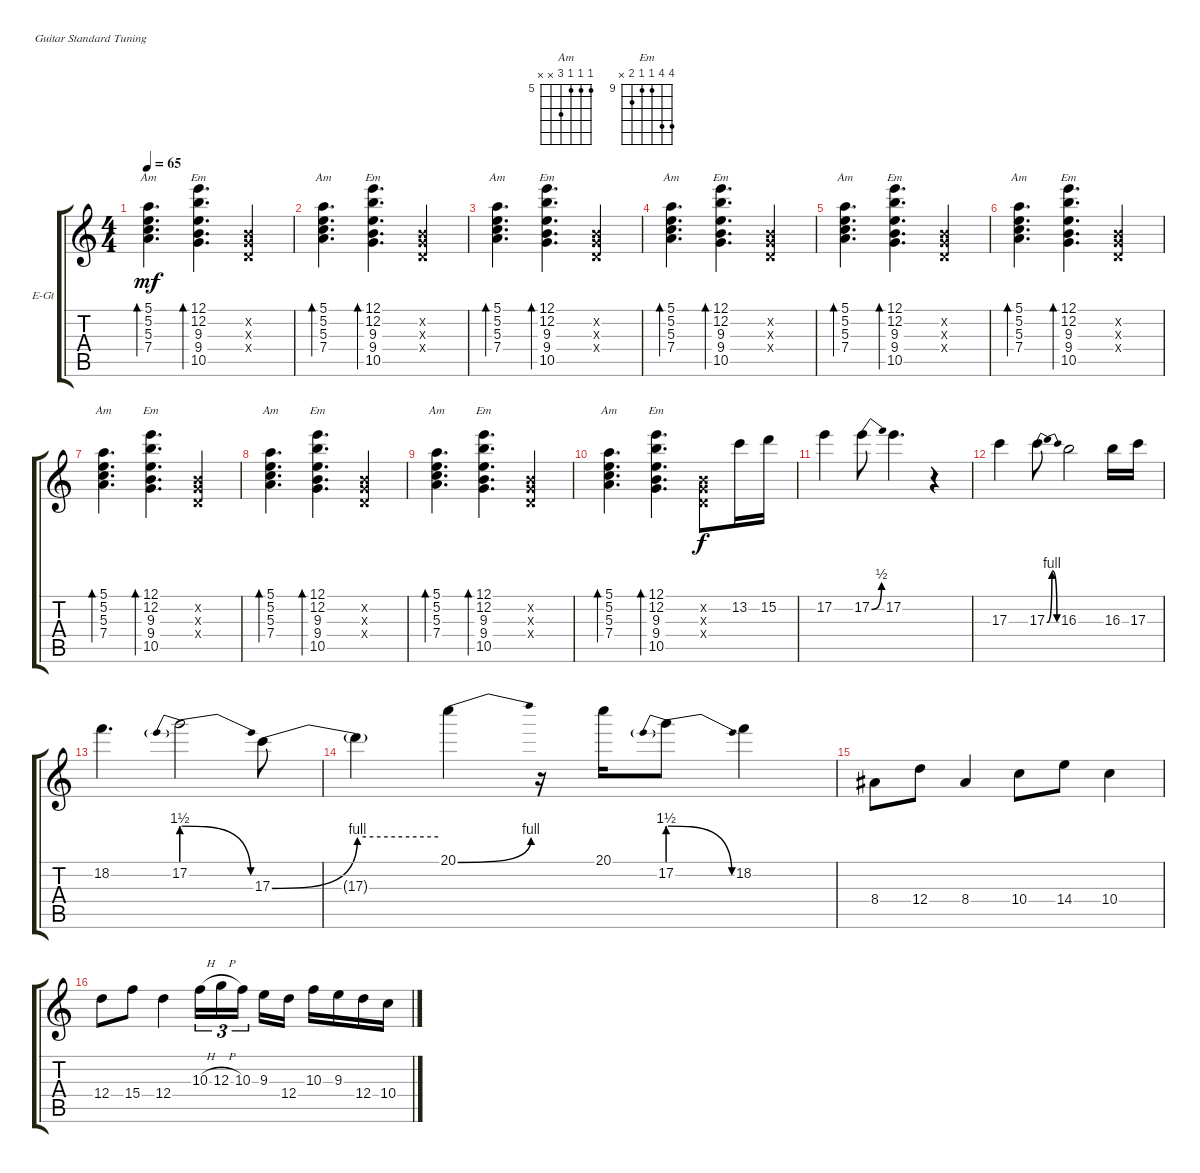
\bracketExtendMode groupsimilarinstruments
\firstSystemTrackNameOrientation horizontal
\otherSystemsTrackNameOrientation horizontal
\track ("Guitar 2" "E-Gt") {instrument overdrivenguitar}
\staff {score tabs}
\tuning (E4 B3 G3 D3 A2 E2)
\chord ("Am" 5 5 5 7 x x) {firstfret 5}
\chord ("Em" 12 12 9 9 10 x) {firstfret 9}
\ts (4 4)
\tempo 65
\clef g2
\ks c
(5.1 5.2 5.3 7.4).4{d bd 60 ch "Am" dy mf} (12.1 12.2 9.3 9.4 10.5).4{d bd 60 ch "Em"} (0.2{x} 0.3{x} 0.4{x}).4 |
(5.1 5.2 5.3 7.4).4{d bd 60 ch "Am"} (12.1 12.2 9.3 9.4 10.5).4{d bd 60 ch "Em"} (0.2{x} 0.3{x} 0.4{x}).4 |
(5.1 5.2 5.3 7.4).4{d bd 60 ch "Am"} (12.1 12.2 9.3 9.4 10.5).4{d bd 60 ch "Em"} (0.2{x} 0.3{x} 0.4{x}).4 |
(5.1 5.2 5.3 7.4).4{d bd 60 ch "Am"} (12.1 12.2 9.3 9.4 10.5).4{d bd 60 ch "Em"} (0.2{x} 0.3{x} 0.4{x}).4 |
(5.1 5.2 5.3 7.4).4{d bd 60 ch "Am"} (12.1 12.2 9.3 9.4 10.5).4{d bd 60 ch "Em"} (0.2{x} 0.3{x} 0.4{x}).4 |
(5.1 5.2 5.3 7.4).4{d bd 60 ch "Am"} (12.1 12.2 9.3 9.4 10.5).4{d bd 60 ch "Em"} (0.2{x} 0.3{x} 0.4{x}).4 |
(5.1 5.2 5.3 7.4).4{d bd 60 ch "Am"} (12.1 12.2 9.3 9.4 10.5).4{d bd 60 ch "Em"} (0.2{x} 0.3{x} 0.4{x}).4 |
(5.1 5.2 5.3 7.4).4{d bd 60 ch "Am"} (12.1 12.2 9.3 9.4 10.5).4{d bd 60 ch "Em"} (0.2{x} 0.3{x} 0.4{x}).4 |
(5.1 5.2 5.3 7.4).4{d bd 60 ch "Am"} (12.1 12.2 9.3 9.4 10.5).4{d bd 60 ch "Em"} (0.2{x} 0.3{x} 0.4{x}).4 |
(5.1 5.2 5.3 7.4).4{d bd 60 ch "Am"} (12.1 12.2 9.3 9.4 10.5).4{d bd 60 ch "Em"} (0.2{x} 0.3{x} 0.4{x}).8{dy f} 13.2.16 15.2.16 |
17.2.4 17.2{be (bend 0 0 60 2)}.8 17.2.4{d} r.4 |
17.3.4 17.3{be (bendrelease 0 0 30 4 30 4 60 0)}.8 16.3.2 16.3.16 17.3.16 |
18.2.4{d} 17.2{be (prebendrelease 0 6 60 0)}.2 17.3{be (bend 0 0 60 4)}.8 |
17.3{be (hold 0 4 60 4) t}.4 20.1{be (bend 0 0 60 4)}.4 r.16 20.1.16 17.2{be (prebendrelease 0 6 60 0)}.8 18.2.4 |
8.4.8 12.4.8 8.4.4 10.4.8 14.4.8 10.4.4 |
12.4.8 15.4.8 12.4.4 10.3{h}.16{tu (3 2)} 12.3{h}.16{tu (3 2)} 10.3.16{tu (3 2)} 9.3.16 12.4.16 10.3.16 9.3.16 12.4.16 10.4.16
